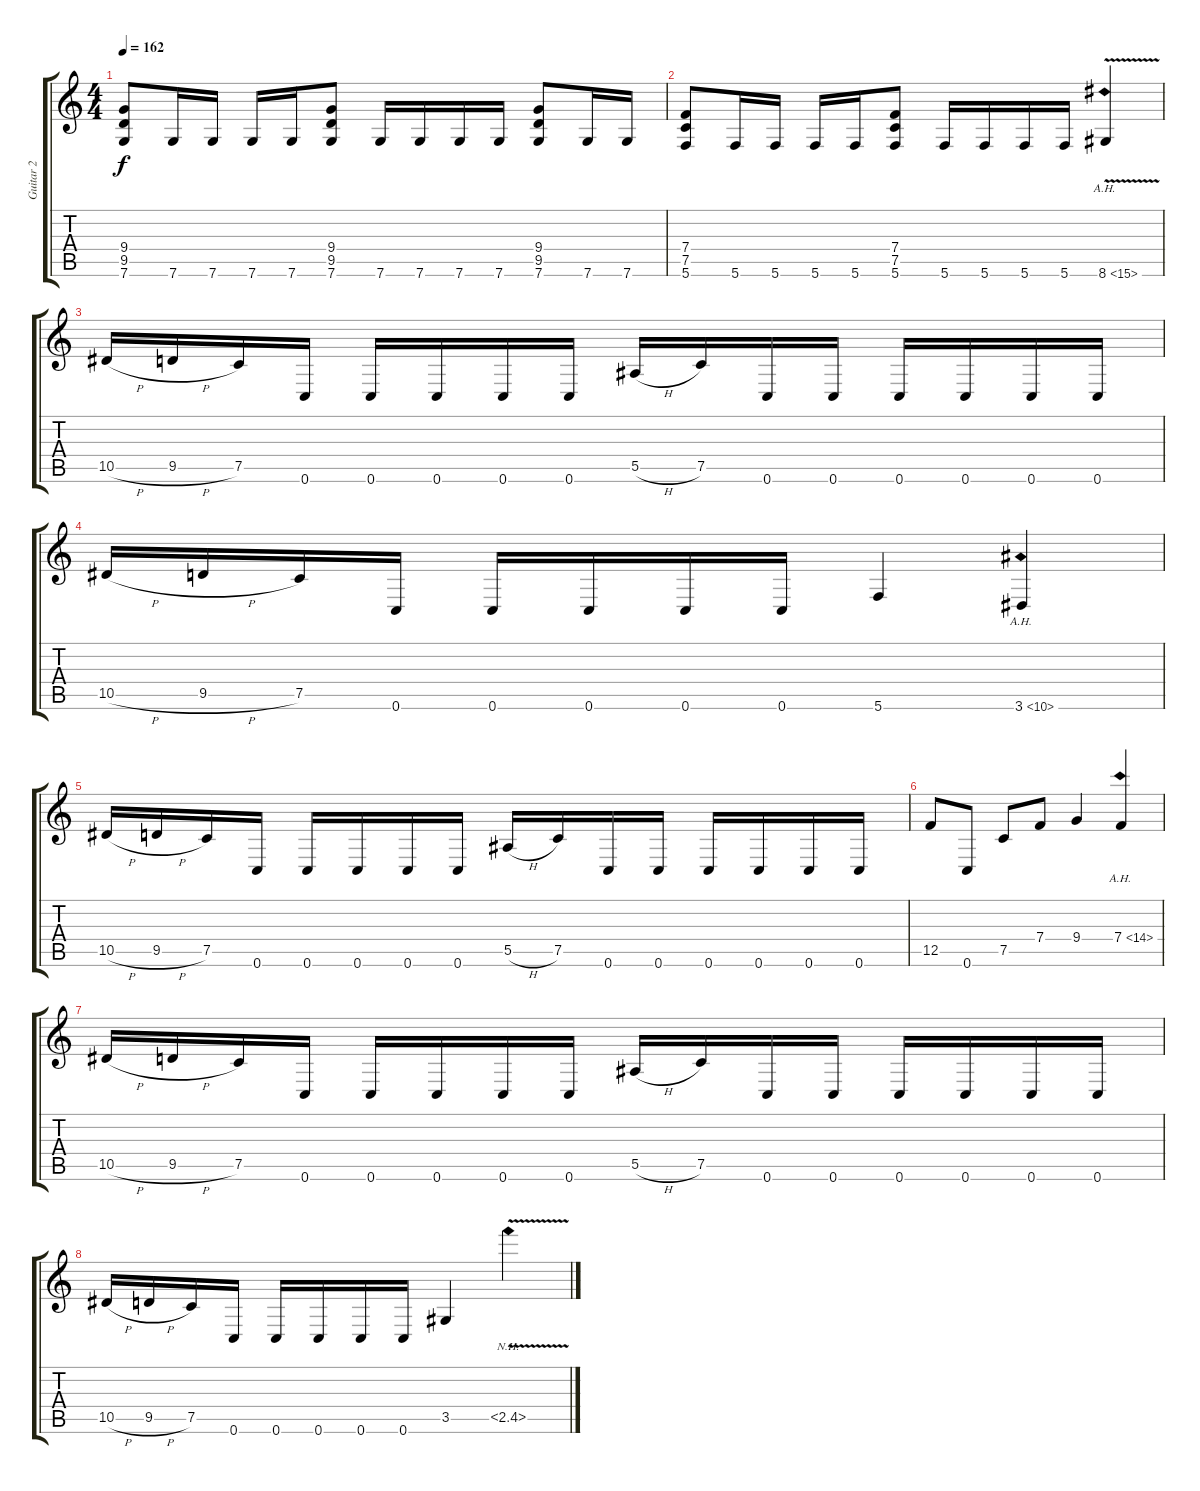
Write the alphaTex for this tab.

\track ("Guitar 2" "Guitar 2") {instrument distortionguitar}
\staff {score tabs}
\tuning (C4 G3 Eb3 Bb2 F2 C2) {hide}
\ts (4 4)
\tempo 162
\clef g2
\ks c
(9.4 9.5 7.6).8{dy f} 7.6.16 7.6.16 7.6.16 7.6.16 (9.4 9.5 7.6).8 7.6.16 7.6.16 7.6.16 7.6.16 (9.4 9.5 7.6).8 7.6.16 7.6.16 |
(7.4 7.5 5.6).8 5.6.16 5.6.16 5.6.16 5.6.16 (7.4 7.5 5.6).8 5.6.16 5.6.16 5.6.16 5.6.16 8.6{ah 7 v}.4 |
10.5{h}.16 9.5{h}.16 7.5.16 0.6.16 0.6.16 0.6.16 0.6.16 0.6.16 5.5{h}.16 7.5.16 0.6.16 0.6.16 0.6.16 0.6.16 0.6.16 0.6.16 |
10.5{h}.16 9.5{h}.16 7.5.16 0.6.16 0.6.16 0.6.16 0.6.16 0.6.16 5.6.4 3.6{ah 7}.4 |
10.5{h}.16 9.5{h}.16 7.5.16 0.6.16 0.6.16 0.6.16 0.6.16 0.6.16 5.5{h}.16 7.5.16 0.6.16 0.6.16 0.6.16 0.6.16 0.6.16 0.6.16 |
12.5.8 0.6.8 7.5.8 7.4.8 9.4.4 7.4{ah 7}.4 |
10.5{h}.16 9.5{h}.16 7.5.16 0.6.16 0.6.16 0.6.16 0.6.16 0.6.16 5.5{h}.16 7.5.16 0.6.16 0.6.16 0.6.16 0.6.16 0.6.16 0.6.16 |
10.5{h}.16 9.5{h}.16 7.5.16 0.6.16 0.6.16 0.6.16 0.6.16 0.6.16 3.5.4 2.5{nh v}.4
